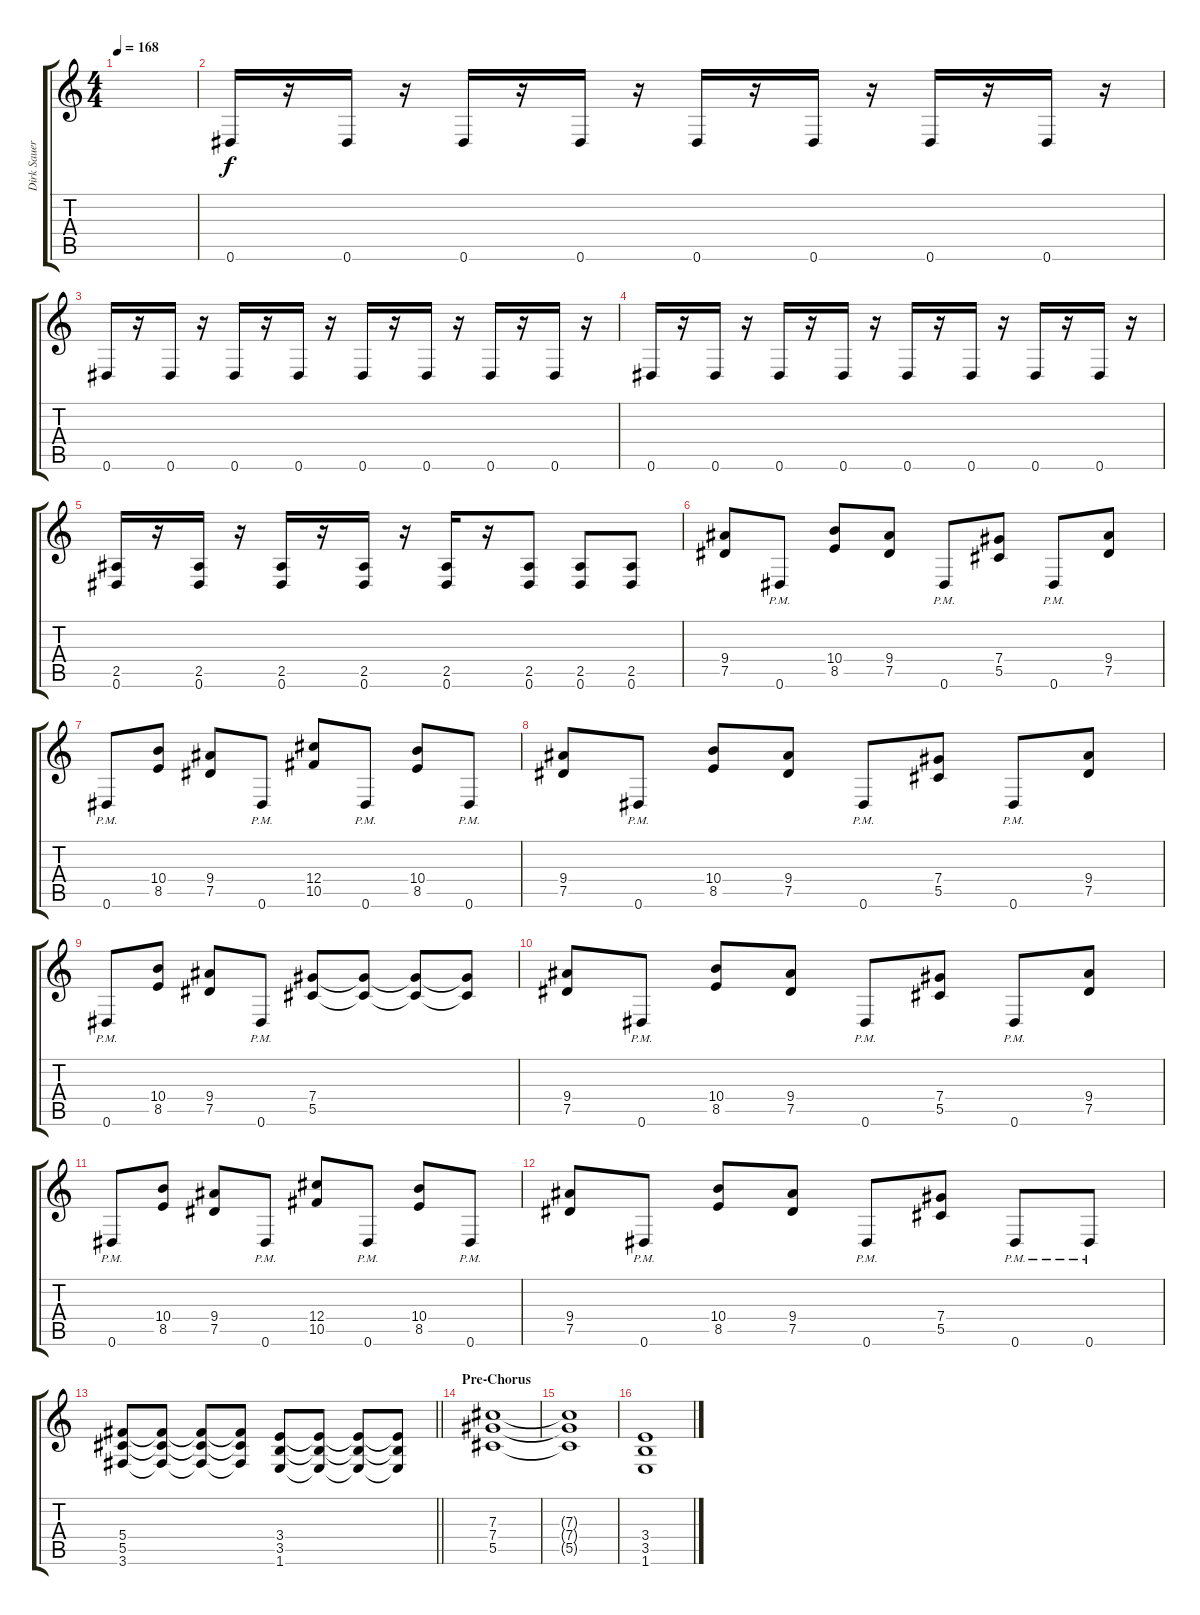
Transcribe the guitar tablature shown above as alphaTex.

\track ("Dirk Sauer (?)" "Dirk Sauer") {instrument distortionguitar}
\staff {score tabs}
\tuning (Eb4 Bb3 Gb3 Db3 Ab2 Eb2) {hide}
\ts (4 4)
\tempo 168
\clef g2
\ks c
|
0.6.16 r.16 0.6.16 r.16 0.6.16 r.16 0.6.16 r.16 0.6.16 r.16 0.6.16 r.16 0.6.16 r.16 0.6.16 r.16 |
0.6.16 r.16 0.6.16 r.16 0.6.16 r.16 0.6.16 r.16 0.6.16 r.16 0.6.16 r.16 0.6.16 r.16 0.6.16 r.16 |
0.6.16 r.16 0.6.16 r.16 0.6.16 r.16 0.6.16 r.16 0.6.16 r.16 0.6.16 r.16 0.6.16 r.16 0.6.16 r.16 |
(2.5 0.6).16 r.16 (2.5 0.6).16 r.16 (2.5 0.6).16 r.16 (2.5 0.6).16 r.16 (2.5 0.6).16 r.16 (2.5 0.6).8 (2.5 0.6).8 (2.5 0.6).8 |
(9.4 7.5).8 0.6{pm}.8 (10.4 8.5).8 (9.4 7.5).8 0.6{pm}.8 (7.4 5.5).8 0.6{pm}.8 (9.4 7.5).8 |
0.6{pm}.8 (10.4 8.5).8 (9.4 7.5).8 0.6{pm}.8 (12.4 10.5).8 0.6{pm}.8 (10.4 8.5).8 0.6{pm}.8 |
(9.4 7.5).8 0.6{pm}.8 (10.4 8.5).8 (9.4 7.5).8 0.6{pm}.8 (7.4 5.5).8 0.6{pm}.8 (9.4 7.5).8 |
0.6{pm}.8 (10.4 8.5).8 (9.4 7.5).8 0.6{pm}.8 (7.4 5.5).8 (7.4{t} 5.5{t}).8 (7.4{t} 5.5{t}).8 (7.4{t} 5.5{t}).8 |
(9.4 7.5).8 0.6{pm}.8 (10.4 8.5).8 (9.4 7.5).8 0.6{pm}.8 (7.4 5.5).8 0.6{pm}.8 (9.4 7.5).8 |
0.6{pm}.8 (10.4 8.5).8 (9.4 7.5).8 0.6{pm}.8 (12.4 10.5).8 0.6{pm}.8 (10.4 8.5).8 0.6{pm}.8 |
(9.4 7.5).8 0.6{pm}.8 (10.4 8.5).8 (9.4 7.5).8 0.6{pm}.8 (7.4 5.5).8 0.6{pm}.8 0.6{pm}.8 |
\barLineRight lightlight
(5.4 5.5 3.6).8 (5.4{t} 5.5{t} 3.6{t}).8 (5.4{t} 5.5{t} 3.6{t}).8 (5.4{t} 5.5{t} 3.6{t}).8 (3.4 3.5 1.6).8 (3.4{t} 3.5{t} 1.6{t}).8 (3.4{t} 3.5{t} 1.6{t}).8 (3.4{t} 3.5{t} 1.6{t}).8 |
\section ("" "Pre-Chorus")
(7.3 7.4 5.5).1 |
(7.3{t} 7.4{t} 5.5{t}).1 |
(3.4 3.5 1.6).1
